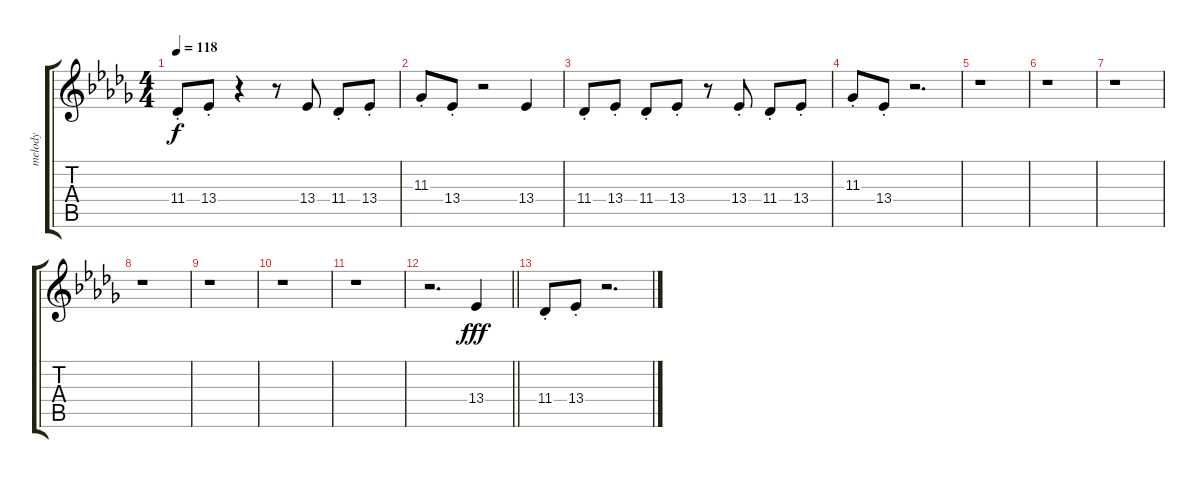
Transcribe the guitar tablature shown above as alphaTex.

\track ("melody" "melody") {instrument lead2sawtooth}
\staff {score tabs}
\tuning (E4 B3 G3 D3 A2 E2) {hide}
\ts (4 4)
\tempo 118
\clef g2
\ks db
11.4{st}.8{dy f} 13.4{st}.8 r.4 r.8 13.4.8 11.4{st}.8 13.4{st}.8 |
11.3{st}.8 13.4{st}.8 r.2 13.4.4 |
11.4{st}.8 13.4{st}.8 11.4{st}.8 13.4{st}.8 r.8 13.4{st}.8 11.4{st}.8 13.4{st}.8 |
11.3{st}.8 13.4{st}.8 r.2{d} |
r.1 |
r.1 |
r.1 |
r.1 |
r.1 |
r.1 |
r.1 |
\barLineRight lightlight
r.2{d} 13.4.4{dy fff} |
11.4{st}.8 13.4{st}.8 r.2{d}
